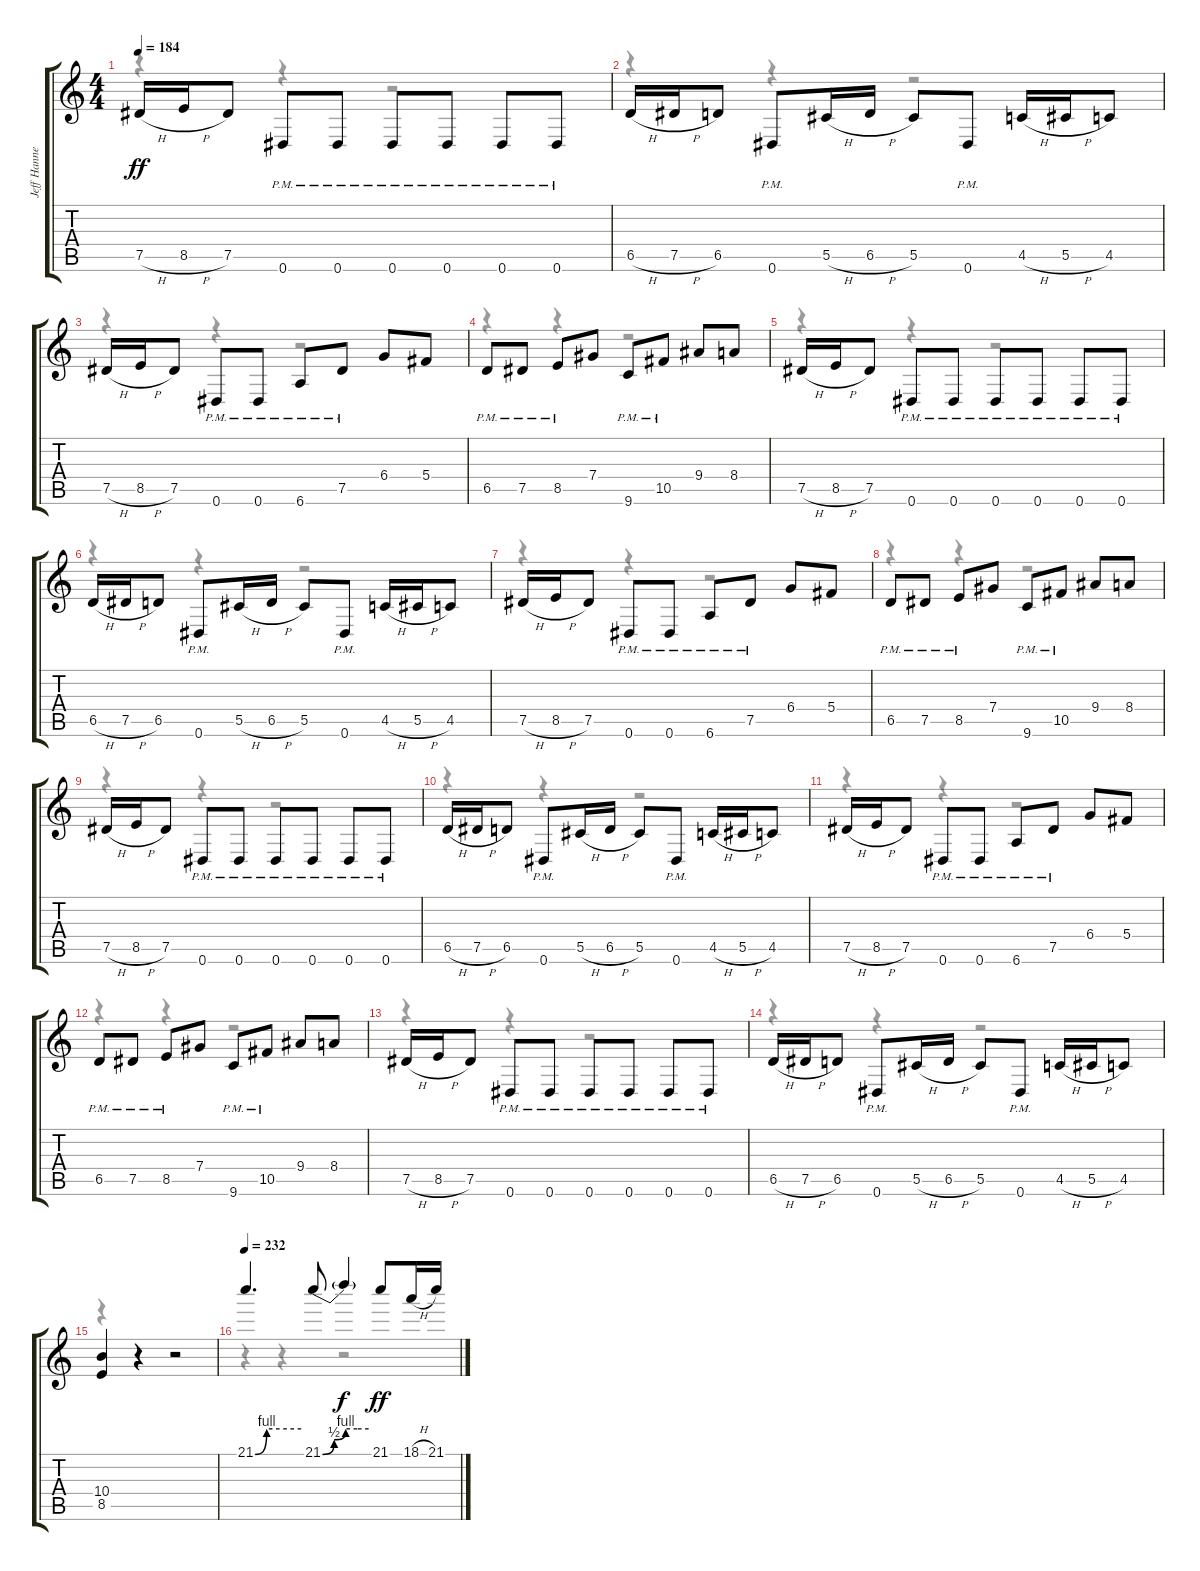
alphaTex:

\track ("Jeff Hanneman" "Jeff Hanne") {instrument distortionguitar}
\staff {score tabs}
\tuning (Eb4 Bb3 Gb3 Db3 Ab2 Eb2) {hide}
\voice
\ts (4 4)
\tempo 184
\clef g2
\ks c
7.5{h}.16{dy ff} 8.5{h}.16 7.5.8 0.6{pm}.8 0.6{pm}.8 0.6{pm}.8 0.6{pm}.8 0.6{pm}.8 0.6{pm}.8 |
6.5{h}.16 7.5{h}.16 6.5.8 0.6{pm}.8 5.5{h}.16 6.5{h}.16 5.5.8 0.6{pm}.8 4.5{h}.16 5.5{h}.16 4.5.8 |
7.5{h}.16 8.5{h}.16 7.5.8 0.6{pm}.8 0.6{pm}.8 6.6{pm}.8 7.5{pm}.8 6.4.8 5.4.8 |
6.5{pm}.8 7.5{pm}.8 8.5{pm}.8 7.4.8 9.6{pm}.8 10.5{pm}.8 9.4.8 8.4.8 |
7.5{h}.16 8.5{h}.16 7.5.8 0.6{pm}.8 0.6{pm}.8 0.6{pm}.8 0.6{pm}.8 0.6{pm}.8 0.6{pm}.8 |
6.5{h}.16 7.5{h}.16 6.5.8 0.6{pm}.8 5.5{h}.16 6.5{h}.16 5.5.8 0.6{pm}.8 4.5{h}.16 5.5{h}.16 4.5.8 |
7.5{h}.16 8.5{h}.16 7.5.8 0.6{pm}.8 0.6{pm}.8 6.6{pm}.8 7.5{pm}.8 6.4.8 5.4.8 |
6.5{pm}.8 7.5{pm}.8 8.5{pm}.8 7.4.8 9.6{pm}.8 10.5{pm}.8 9.4.8 8.4.8 |
7.5{h}.16 8.5{h}.16 7.5.8 0.6{pm}.8 0.6{pm}.8 0.6{pm}.8 0.6{pm}.8 0.6{pm}.8 0.6{pm}.8 |
6.5{h}.16 7.5{h}.16 6.5.8 0.6{pm}.8 5.5{h}.16 6.5{h}.16 5.5.8 0.6{pm}.8 4.5{h}.16 5.5{h}.16 4.5.8 |
7.5{h}.16 8.5{h}.16 7.5.8 0.6{pm}.8 0.6{pm}.8 6.6{pm}.8 7.5{pm}.8 6.4.8 5.4.8 |
6.5{pm}.8 7.5{pm}.8 8.5{pm}.8 7.4.8 9.6{pm}.8 10.5{pm}.8 9.4.8 8.4.8 |
7.5{h}.16 8.5{h}.16 7.5.8 0.6{pm}.8 0.6{pm}.8 0.6{pm}.8 0.6{pm}.8 0.6{pm}.8 0.6{pm}.8 |
6.5{h}.16 7.5{h}.16 6.5.8 0.6{pm}.8 5.5{h}.16 6.5{h}.16 5.5.8 0.6{pm}.8 4.5{h}.16 5.5{h}.16 4.5.8 |
(10.4 8.5).4 r.4 r.2 |
\tempo 232
21.1{be (custom 0 0 0 0 15 4 60 4 15 4 60 4)}.4{d} 21.1{be (custom 0 0 0 0 30 2 30 2 60 4)}.8 21.1{be (custom 0 4 0 4 30 4 30 4 60 4) t}.4{dy f} 21.1.8{dy ff} 18.1{h}.16 21.1{h}.16
\voice
\clef g2
\ottava regular
\simile none
\ks c
r.4{dy f} r.4 r.2 |
r.4 r.4 r.2 |
r.4 r.4 r.2 |
r.4 r.4 r.2 |
r.4 r.4 r.2 |
r.4 r.4 r.2 |
r.4 r.4 r.2 |
r.4 r.4 r.2 |
r.4 r.4 r.2 |
r.4 r.4 r.2 |
r.4 r.4 r.2 |
r.4 r.4 r.2 |
r.4 r.4 r.2 |
r.4 r.4 r.2 |
r.4 r.4 r.2 |
r.4 r.4 r.2
